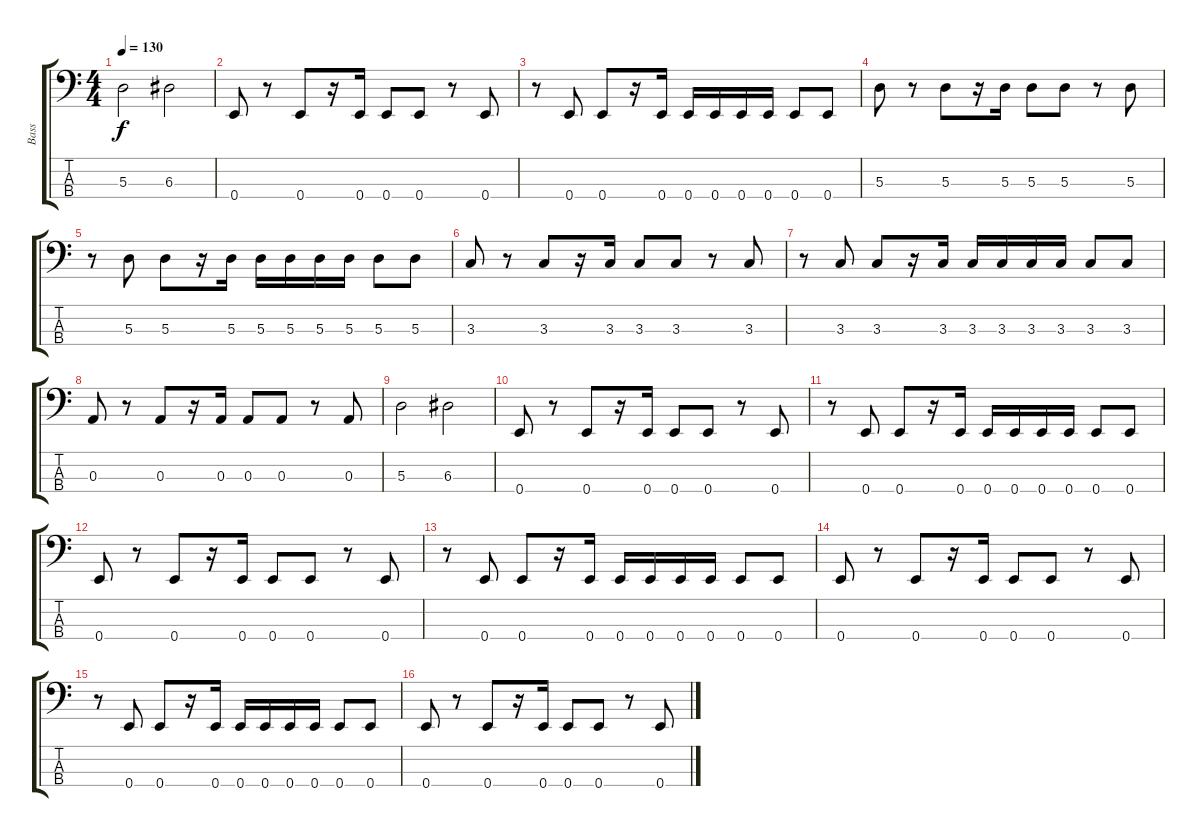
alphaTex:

\track ("Bass" "Bass") {instrument acousticguitarsteel}
\staff {score tabs}
\tuning (G2 D2 A1 E1) {hide}
\ts (4 4)
\tempo 130
\clef f4
\ks c
5.3.2{dy f} 6.3.2 |
0.4.8 r.8 0.4.8 r.16 0.4.16 0.4.8 0.4.8 r.8 0.4.8 |
r.8 0.4.8 0.4.8 r.16 0.4.16 0.4.16 0.4.16 0.4.16 0.4.16 0.4.8 0.4.8 |
5.3.8 r.8 5.3.8 r.16 5.3.16 5.3.8 5.3.8 r.8 5.3.8 |
r.8 5.3.8 5.3.8 r.16 5.3.16 5.3.16 5.3.16 5.3.16 5.3.16 5.3.8 5.3.8 |
3.3.8 r.8 3.3.8 r.16 3.3.16 3.3.8 3.3.8 r.8 3.3.8 |
r.8 3.3.8 3.3.8 r.16 3.3.16 3.3.16 3.3.16 3.3.16 3.3.16 3.3.8 3.3.8 |
0.3.8 r.8 0.3.8 r.16 0.3.16 0.3.8 0.3.8 r.8 0.3.8 |
5.3.2 6.3.2 |
0.4.8 r.8 0.4.8 r.16 0.4.16 0.4.8 0.4.8 r.8 0.4.8 |
r.8 0.4.8 0.4.8 r.16 0.4.16 0.4.16 0.4.16 0.4.16 0.4.16 0.4.8 0.4.8 |
0.4.8 r.8 0.4.8 r.16 0.4.16 0.4.8 0.4.8 r.8 0.4.8 |
r.8 0.4.8 0.4.8 r.16 0.4.16 0.4.16 0.4.16 0.4.16 0.4.16 0.4.8 0.4.8 |
0.4.8 r.8 0.4.8 r.16 0.4.16 0.4.8 0.4.8 r.8 0.4.8 |
r.8 0.4.8 0.4.8 r.16 0.4.16 0.4.16 0.4.16 0.4.16 0.4.16 0.4.8 0.4.8 |
0.4.8 r.8 0.4.8 r.16 0.4.16 0.4.8 0.4.8 r.8 0.4.8
